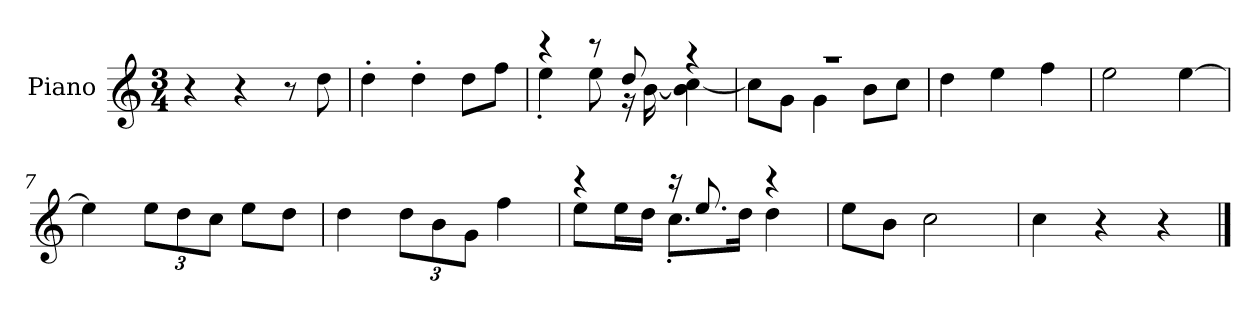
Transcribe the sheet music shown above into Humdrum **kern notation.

**kern
*part1
*staff1
*I"Piano
*I'P-no
*clefG2
*k[]
*M3/4
*MM175
=1
4r
4r
8r
8dd\
=2
4dd'\
4dd'\
8dd\L
8ff\J
=3
*^
4r	4ee'\
8r	8ee\
8dd/	16r
.	[16b\
4r	4b\] [4cc\
=4	=4
2.r	8cc\L]
.	8g\J
.	4g\
.	8b\L
.	8cc\J
*v	*v
=5
4dd\
4ee\
4ff\
=6
2ee\
[4ee\
=7
4ee\]
*Xbrackettup
12ee\L
12dd\
12cc\J
8ee\L
8dd\J
=8
4dd\
12dd\L
12b\
12g\J
4ff\
!!LO:LB:g=z
=9
*^
4r	8ee\L
.	16ee\L
.	16dd\JJ
16r	8.cc'\L
8.ee/	.
.	16dd\Jk
4r	4dd\
*v	*v
=10
8ee\L
8b\J
2cc\
=11
4cc\
4r
4r
==
*-
